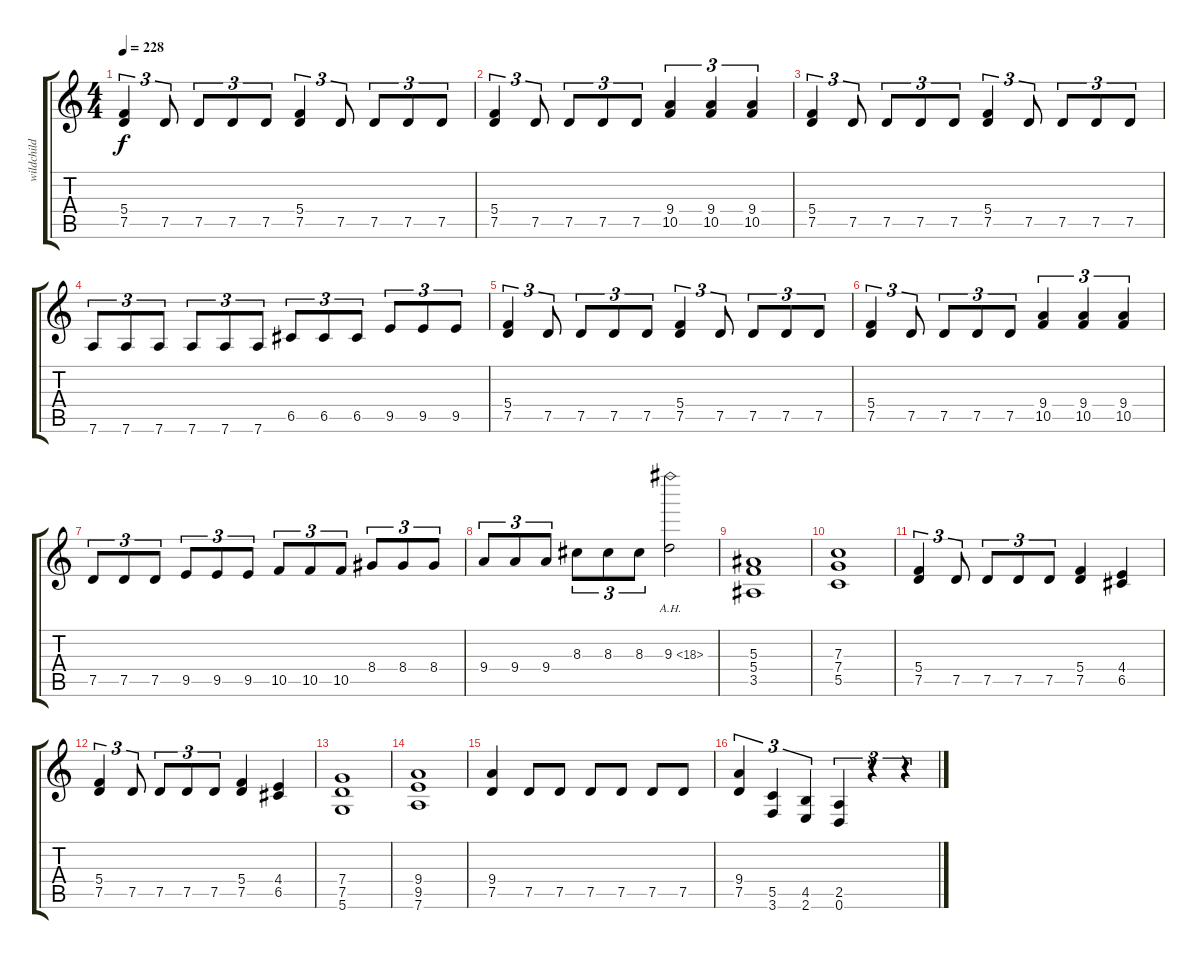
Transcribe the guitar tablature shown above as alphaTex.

\track ("wildchild" "wildchild") {instrument overdrivenguitar}
\staff {score tabs}
\tuning (D4 A3 F3 C3 G2 D2) {hide}
\ts (4 4)
\tempo 228
\clef g2
\ks c
(5.4 7.5).4{tu (3 2) dy f} 7.5.8{tu (3 2)} 7.5.8{tu (3 2)} 7.5.8{tu (3 2)} 7.5.8{tu (3 2)} (5.4 7.5).4{tu (3 2)} 7.5.8{tu (3 2)} 7.5.8{tu (3 2)} 7.5.8{tu (3 2)} 7.5.8{tu (3 2)} |
(5.4 7.5).4{tu (3 2)} 7.5.8{tu (3 2)} 7.5.8{tu (3 2)} 7.5.8{tu (3 2)} 7.5.8{tu (3 2)} (9.4 10.5).4{tu (3 2)} (9.4 10.5).4{tu (3 2)} (9.4 10.5).4{tu (3 2)} |
(5.4 7.5).4{tu (3 2)} 7.5.8{tu (3 2)} 7.5.8{tu (3 2)} 7.5.8{tu (3 2)} 7.5.8{tu (3 2)} (5.4 7.5).4{tu (3 2)} 7.5.8{tu (3 2)} 7.5.8{tu (3 2)} 7.5.8{tu (3 2)} 7.5.8{tu (3 2)} |
7.6.8{tu (3 2)} 7.6.8{tu (3 2)} 7.6.8{tu (3 2)} 7.6.8{tu (3 2)} 7.6.8{tu (3 2)} 7.6.8{tu (3 2)} 6.5.8{tu (3 2)} 6.5.8{tu (3 2)} 6.5.8{tu (3 2)} 9.5.8{tu (3 2)} 9.5.8{tu (3 2)} 9.5.8{tu (3 2)} |
(5.4 7.5).4{tu (3 2)} 7.5.8{tu (3 2)} 7.5.8{tu (3 2)} 7.5.8{tu (3 2)} 7.5.8{tu (3 2)} (5.4 7.5).4{tu (3 2)} 7.5.8{tu (3 2)} 7.5.8{tu (3 2)} 7.5.8{tu (3 2)} 7.5.8{tu (3 2)} |
(5.4 7.5).4{tu (3 2)} 7.5.8{tu (3 2)} 7.5.8{tu (3 2)} 7.5.8{tu (3 2)} 7.5.8{tu (3 2)} (9.4 10.5).4{tu (3 2)} (9.4 10.5).4{tu (3 2)} (9.4 10.5).4{tu (3 2)} |
7.5.8{tu (3 2)} 7.5.8{tu (3 2)} 7.5.8{tu (3 2)} 9.5.8{tu (3 2)} 9.5.8{tu (3 2)} 9.5.8{tu (3 2)} 10.5.8{tu (3 2)} 10.5.8{tu (3 2)} 10.5.8{tu (3 2)} 8.4.8{tu (3 2)} 8.4.8{tu (3 2)} 8.4.8{tu (3 2)} |
9.4.8{tu (3 2)} 9.4.8{tu (3 2)} 9.4.8{tu (3 2)} 8.3.8{tu (3 2)} 8.3.8{tu (3 2)} 8.3.8{tu (3 2)} 9.3{ah 9}.2 |
(5.3 5.4 3.5).1 |
(7.3 7.4 5.5).1 |
(5.4 7.5).4{tu (3 2)} 7.5.8{tu (3 2)} 7.5.8{tu (3 2)} 7.5.8{tu (3 2)} 7.5.8{tu (3 2)} (5.4 7.5).4 (4.4 6.5).4 |
(5.4 7.5).4{tu (3 2)} 7.5.8{tu (3 2)} 7.5.8{tu (3 2)} 7.5.8{tu (3 2)} 7.5.8{tu (3 2)} (5.4 7.5).4 (4.4 6.5).4 |
(7.4 7.5 5.6).1 |
(9.4 9.5 7.6).1 |
(9.4 7.5).4 7.5.8 7.5.8 7.5.8 7.5.8 7.5.8 7.5.8 |
(9.4 7.5).4{tu (3 2)} (5.5 3.6).4{tu (3 2)} (4.5 2.6).4{tu (3 2)} (2.5 0.6).4{tu (3 2)} r.4{tu (3 2)} r.4{tu (3 2)}
